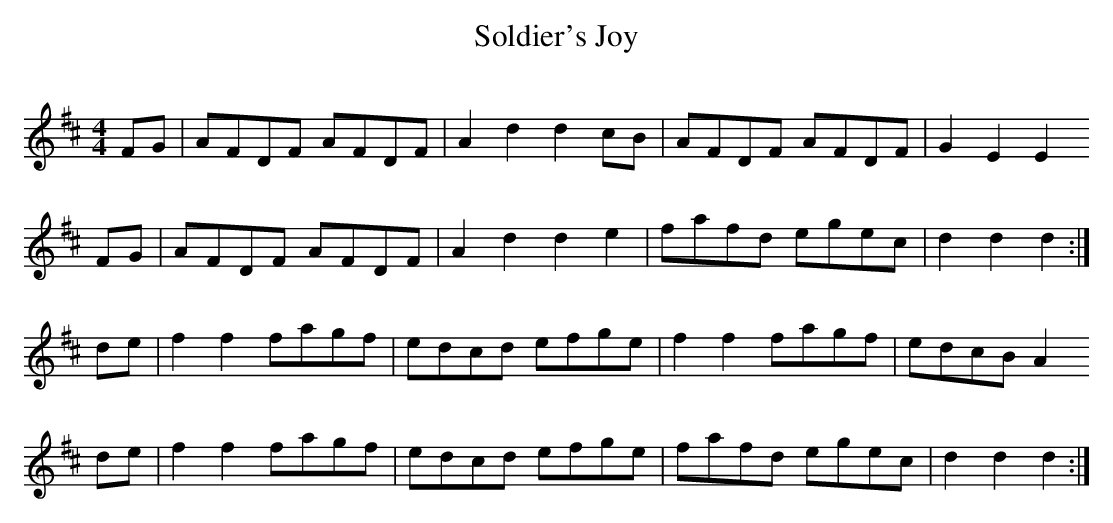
X:1
T:Soldier's Joy
Q:160
M:4/4
L:1/8
K:D
FG | AFDF  AFDF | A2 d2 d2 cB | AFDF  AFDF | G2 E2 E2
FG | AFDF  AFDF | A2 d2 d2 e2 | fafd  egec | d2 d2 d2  :|
de | f2 f2 fagf | edcd  efge  | f2 f2 fagf | edcB A2
de | f2 f2 fagf | edcd  efge  | fafd  egec | d2 d2 d2 :|]
